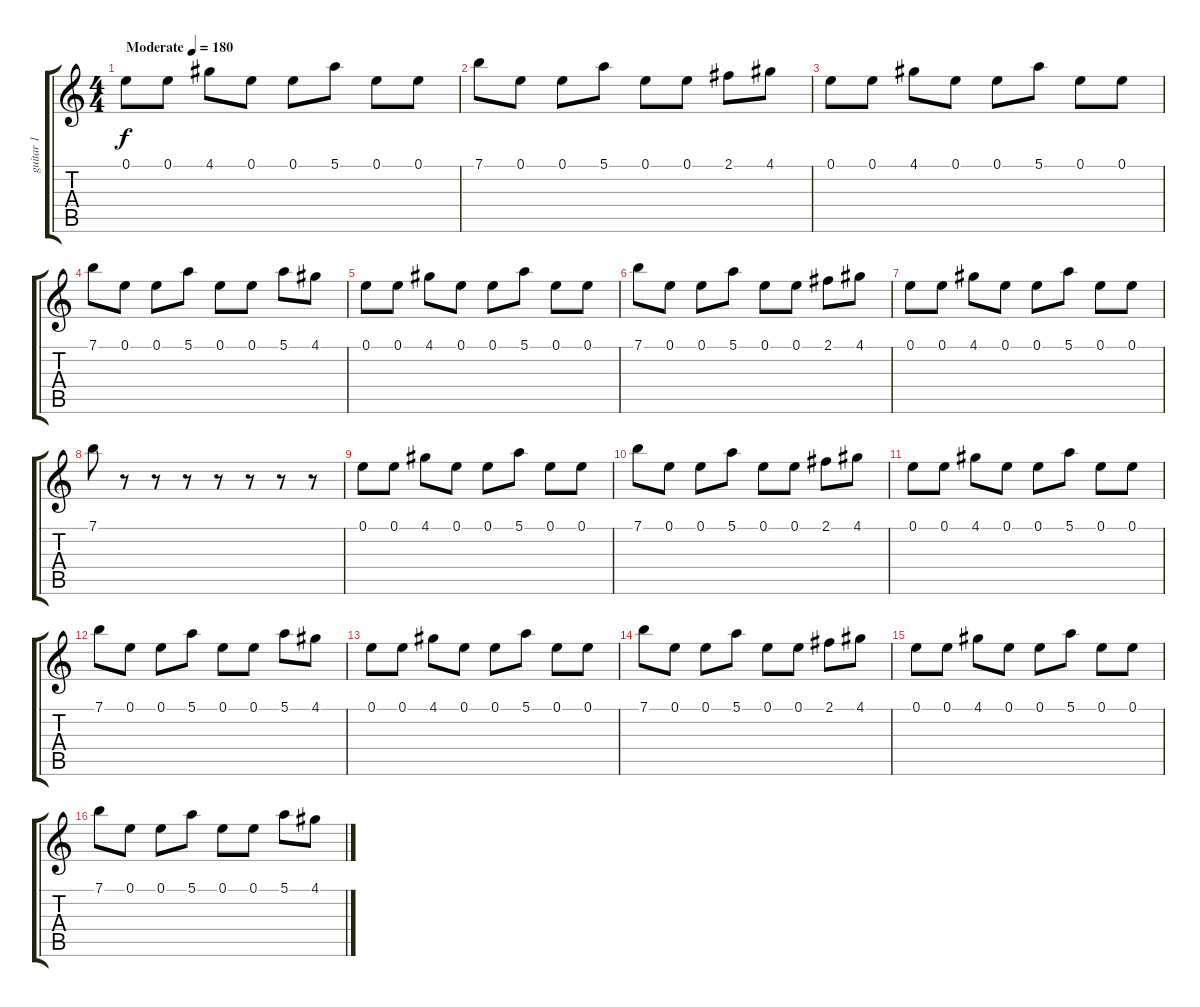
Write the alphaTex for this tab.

\track ("guitar 1" "guitar 1") {instrument distortionguitar}
\staff {score tabs}
\tuning (E4 B3 G3 D3 A2 E2) {hide}
\ts (4 4)
\tempo (180 "Moderate")
\clef g2
\ks c
0.1.8{dy f instrument distortionguitar} 0.1.8 4.1.8 0.1.8 0.1.8 5.1.8 0.1.8 0.1.8 |
7.1.8 0.1.8 0.1.8 5.1.8 0.1.8 0.1.8 2.1.8 4.1.8 |
0.1.8 0.1.8 4.1.8 0.1.8 0.1.8 5.1.8 0.1.8 0.1.8 |
7.1.8 0.1.8 0.1.8 5.1.8 0.1.8 0.1.8 5.1.8 4.1.8 |
0.1.8 0.1.8 4.1.8 0.1.8 0.1.8 5.1.8 0.1.8 0.1.8 |
7.1.8 0.1.8 0.1.8 5.1.8 0.1.8 0.1.8 2.1.8 4.1.8 |
0.1.8 0.1.8 4.1.8 0.1.8 0.1.8 5.1.8 0.1.8 0.1.8 |
7.1.8 r.8 r.8 r.8 r.8 r.8 r.8 r.8 |
0.1.8 0.1.8 4.1.8 0.1.8 0.1.8 5.1.8 0.1.8 0.1.8 |
7.1.8 0.1.8 0.1.8 5.1.8 0.1.8 0.1.8 2.1.8 4.1.8 |
0.1.8 0.1.8 4.1.8 0.1.8 0.1.8 5.1.8 0.1.8 0.1.8 |
7.1.8 0.1.8 0.1.8 5.1.8 0.1.8 0.1.8 5.1.8 4.1.8 |
0.1.8 0.1.8 4.1.8 0.1.8 0.1.8 5.1.8 0.1.8 0.1.8 |
7.1.8 0.1.8 0.1.8 5.1.8 0.1.8 0.1.8 2.1.8 4.1.8 |
0.1.8 0.1.8 4.1.8 0.1.8 0.1.8 5.1.8 0.1.8 0.1.8 |
7.1.8 0.1.8 0.1.8 5.1.8 0.1.8 0.1.8 5.1.8 4.1.8
